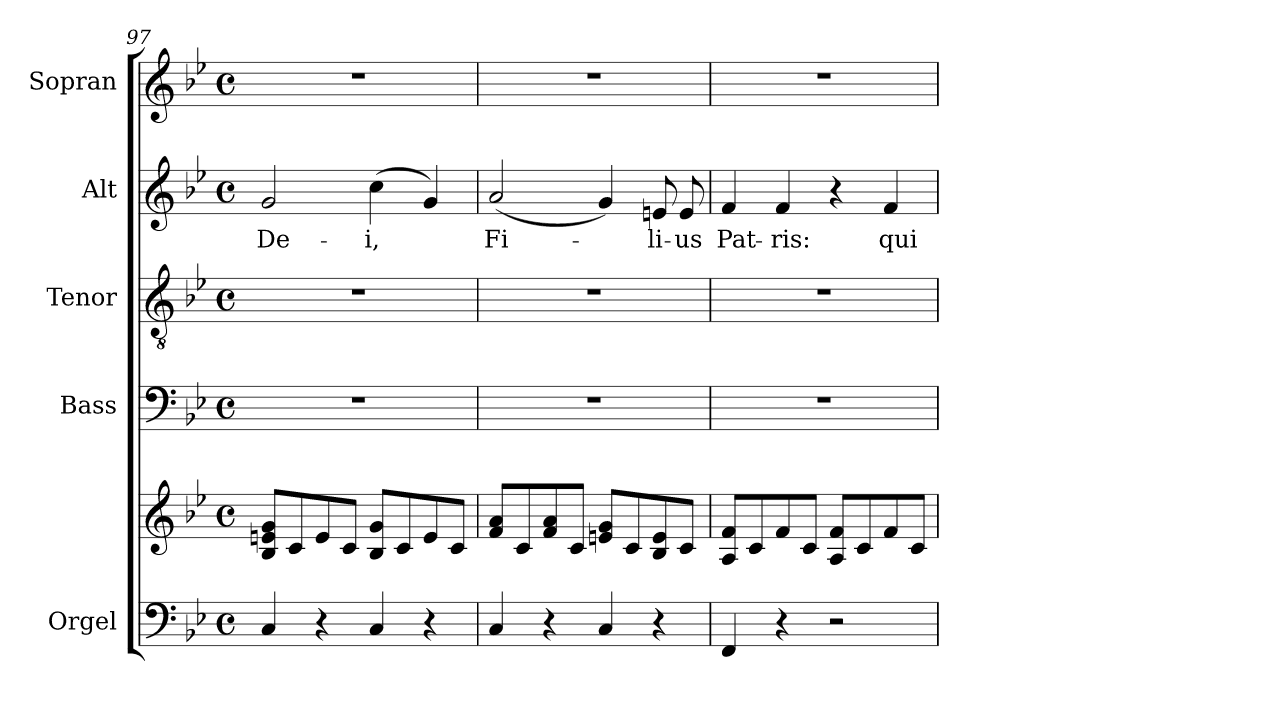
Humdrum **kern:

**kern	**kern	**kern	**kern	**kern	**text	**kern
*part5	*part5	*part4	*part3	*part2	*part2	*part1
*staff6	*staff5	*staff4	*staff3	*staff2	*staff2	*staff1
*I"Orgel	*	*I"Bass	*I"Tenor	*I"Alt	*	*I"Sopran
*I'Org.	*	*I'B.	*I'T.	*I'A.	*	*I'S.
*clefF4	*clefG2	*clefF4	*clefGv2	*clefG2	*	*clefG2
*k[b-e-]	*k[b-e-]	*k[b-e-]	*k[b-e-]	*k[b-e-]	*	*k[b-e-]
*B-:	*B-:	*B-:	*B-:	*B-:	*	*B-:
*M4/4	*M4/4	*M4/4	*M4/4	*M4/4	*	*M4/4
*met(c)	*met(c)	*met(c)	*met(c)	*met(c)	*	*met(c)
=97	=97	=97	=97	=97	=97	=97
!	!	!	!	!	!LO:LY:b	!
4C/	8B-/ 8en/ 8g/L	1r	1r	2g/	De-	1r
.	8c/	.	.	.	.	.
4r	8e/	.	.	.	.	.
.	8c/J	.	.	.	.	.
!	!	!	!	!	!LO:LY:b	!
4C/	8B-/ 8g/L	.	.	(>4cc\	-i,	.
.	8c/	.	.	.	.	.
4r	8e/	.	.	4g/)	.	.
.	8c/J	.	.	.	.	.
=98	=98	=98	=98	=98	=98	=98
!	!	!	!	!	!LO:LY:b	!
4C/	8f/ 8a/L	1r	1r	(<2a/	Fi-	1r
.	8c/	.	.	.	.	.
4r	8f/ 8a/	.	.	.	.	.
.	8c/J	.	.	.	.	.
4C/	8en/ 8g/L	.	.	4g/)	.	.
.	8c/	.	.	.	.	.
!	!	!	!	!	!LO:LY:b	!
4r	8B-/ 8e/	.	.	8en/	-li-	.
!	!	!	!	!	!LO:LY:b	!
.	8c/J	.	.	8e/	-us	.
=99	=99	=99	=99	=99	=99	=99
!	!	!	!	!	!LO:LY:b	!
4FF/	8A/ 8f/L	1r	1r	4f/	Pat-	1r
.	8c/	.	.	.	.	.
!	!	!	!	!	!LO:LY:b	!
4r	8f/	.	.	4f/	-ris:	.
.	8c/J	.	.	.	.	.
2r	8A/ 8f/L	.	.	4r	.	.
.	8c/	.	.	.	.	.
!	!	!	!	!	!LO:LY:b	!
.	8f/	.	.	4f/	qui	.
.	8c/J	.	.	.	.	.
=	=	=	=	=	=	=
*-	*-	*-	*-	*-	*-	*-
